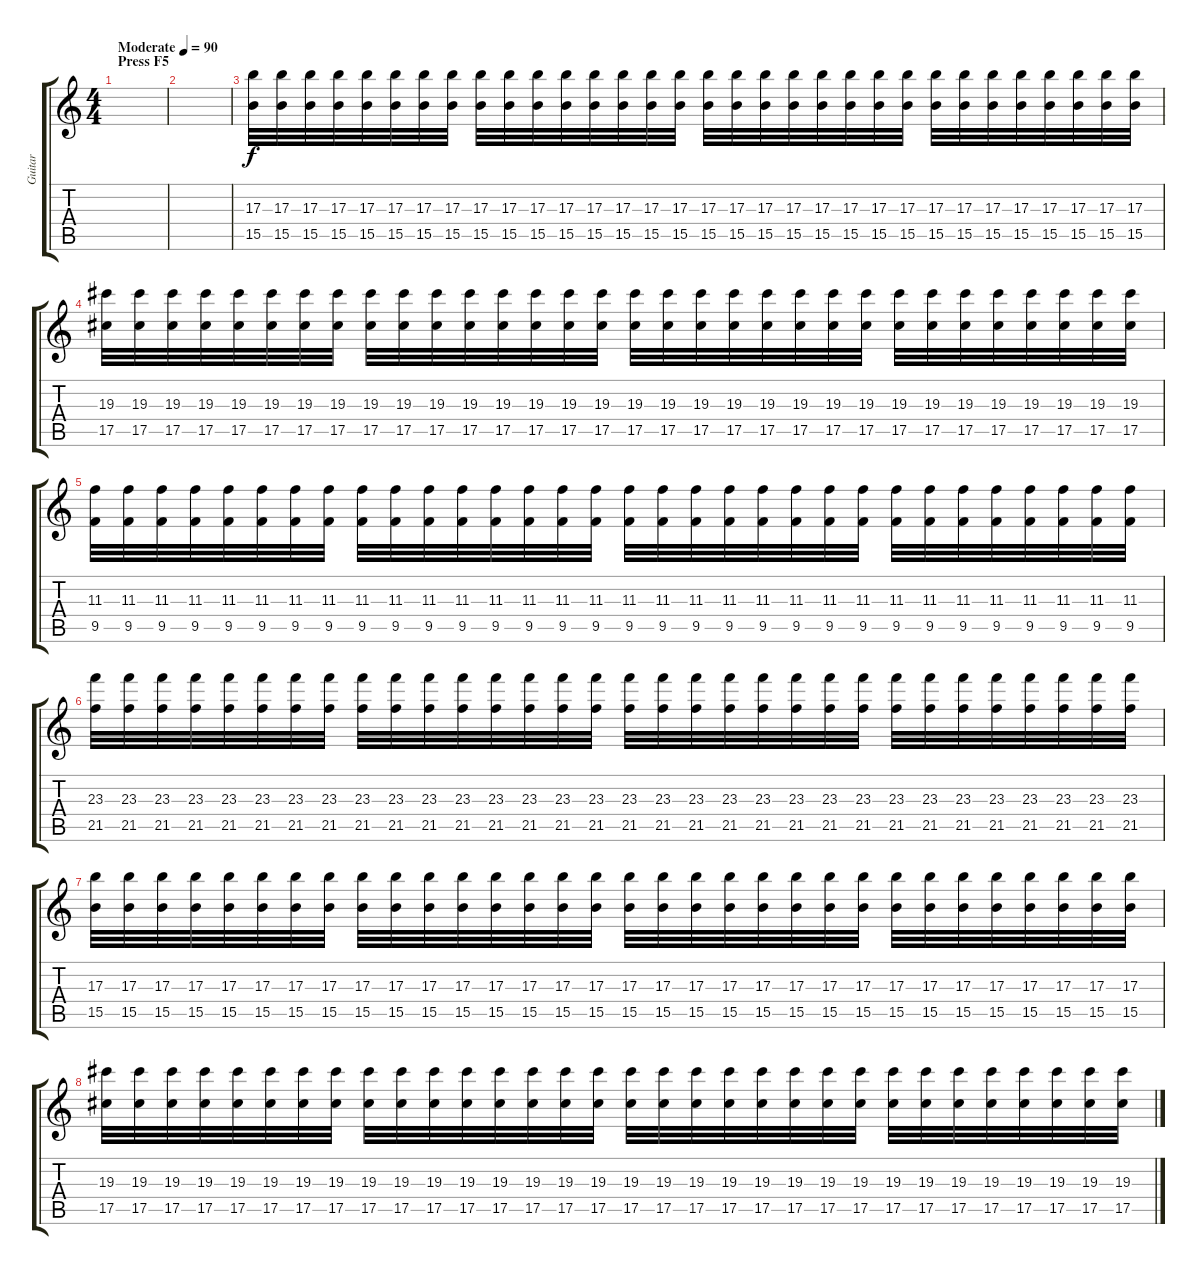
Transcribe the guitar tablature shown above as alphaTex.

\track ("Guitar" "Guitar") {instrument overdrivenguitar}
\staff {score tabs}
\tuning (Eb4 Bb3 Gb3 Db3 Ab2 Db2) {hide}
\ts (4 4)
\section ("" "Press F5")
\tempo (90 "Moderate")
\clef g2
\ks c
|
|
(17.3 15.5).32 (17.3 15.5).32 (17.3 15.5).32 (17.3 15.5).32 (17.3 15.5).32 (17.3 15.5).32 (17.3 15.5).32 (17.3 15.5).32 (17.3 15.5).32 (17.3 15.5).32 (17.3 15.5).32 (17.3 15.5).32 (17.3 15.5).32 (17.3 15.5).32 (17.3 15.5).32 (17.3 15.5).32 (17.3 15.5).32 (17.3 15.5).32 (17.3 15.5).32 (17.3 15.5).32 (17.3 15.5).32 (17.3 15.5).32 (17.3 15.5).32 (17.3 15.5).32 (17.3 15.5).32 (17.3 15.5).32 (17.3 15.5).32 (17.3 15.5).32 (17.3 15.5).32 (17.3 15.5).32 (17.3 15.5).32 (17.3 15.5).32 |
(19.3 17.5).32 (19.3 17.5).32 (19.3 17.5).32 (19.3 17.5).32 (19.3 17.5).32 (19.3 17.5).32 (19.3 17.5).32 (19.3 17.5).32 (19.3 17.5).32 (19.3 17.5).32 (19.3 17.5).32 (19.3 17.5).32 (19.3 17.5).32 (19.3 17.5).32 (19.3 17.5).32 (19.3 17.5).32 (19.3 17.5).32 (19.3 17.5).32 (19.3 17.5).32 (19.3 17.5).32 (19.3 17.5).32 (19.3 17.5).32 (19.3 17.5).32 (19.3 17.5).32 (19.3 17.5).32 (19.3 17.5).32 (19.3 17.5).32 (19.3 17.5).32 (19.3 17.5).32 (19.3 17.5).32 (19.3 17.5).32 (19.3 17.5).32 |
(11.3 9.5).32 (11.3 9.5).32 (11.3 9.5).32 (11.3 9.5).32 (11.3 9.5).32 (11.3 9.5).32 (11.3 9.5).32 (11.3 9.5).32 (11.3 9.5).32 (11.3 9.5).32 (11.3 9.5).32 (11.3 9.5).32 (11.3 9.5).32 (11.3 9.5).32 (11.3 9.5).32 (11.3 9.5).32 (11.3 9.5).32 (11.3 9.5).32 (11.3 9.5).32 (11.3 9.5).32 (11.3 9.5).32 (11.3 9.5).32 (11.3 9.5).32 (11.3 9.5).32 (11.3 9.5).32 (11.3 9.5).32 (11.3 9.5).32 (11.3 9.5).32 (11.3 9.5).32 (11.3 9.5).32 (11.3 9.5).32 (11.3 9.5).32 |
(23.3 21.5).32 (23.3 21.5).32 (23.3 21.5).32 (23.3 21.5).32 (23.3 21.5).32 (23.3 21.5).32 (23.3 21.5).32 (23.3 21.5).32 (23.3 21.5).32 (23.3 21.5).32 (23.3 21.5).32 (23.3 21.5).32 (23.3 21.5).32 (23.3 21.5).32 (23.3 21.5).32 (23.3 21.5).32 (23.3 21.5).32 (23.3 21.5).32 (23.3 21.5).32 (23.3 21.5).32 (23.3 21.5).32 (23.3 21.5).32 (23.3 21.5).32 (23.3 21.5).32 (23.3 21.5).32 (23.3 21.5).32 (23.3 21.5).32 (23.3 21.5).32 (23.3 21.5).32 (23.3 21.5).32 (23.3 21.5).32 (23.3 21.5).32 |
(17.3 15.5).32 (17.3 15.5).32 (17.3 15.5).32 (17.3 15.5).32 (17.3 15.5).32 (17.3 15.5).32 (17.3 15.5).32 (17.3 15.5).32 (17.3 15.5).32 (17.3 15.5).32 (17.3 15.5).32 (17.3 15.5).32 (17.3 15.5).32 (17.3 15.5).32 (17.3 15.5).32 (17.3 15.5).32 (17.3 15.5).32 (17.3 15.5).32 (17.3 15.5).32 (17.3 15.5).32 (17.3 15.5).32 (17.3 15.5).32 (17.3 15.5).32 (17.3 15.5).32 (17.3 15.5).32 (17.3 15.5).32 (17.3 15.5).32 (17.3 15.5).32 (17.3 15.5).32 (17.3 15.5).32 (17.3 15.5).32 (17.3 15.5).32 |
(19.3 17.5).32 (19.3 17.5).32 (19.3 17.5).32 (19.3 17.5).32 (19.3 17.5).32 (19.3 17.5).32 (19.3 17.5).32 (19.3 17.5).32 (19.3 17.5).32 (19.3 17.5).32 (19.3 17.5).32 (19.3 17.5).32 (19.3 17.5).32 (19.3 17.5).32 (19.3 17.5).32 (19.3 17.5).32 (19.3 17.5).32 (19.3 17.5).32 (19.3 17.5).32 (19.3 17.5).32 (19.3 17.5).32 (19.3 17.5).32 (19.3 17.5).32 (19.3 17.5).32 (19.3 17.5).32 (19.3 17.5).32 (19.3 17.5).32 (19.3 17.5).32 (19.3 17.5).32 (19.3 17.5).32 (19.3 17.5).32 (19.3 17.5).32
